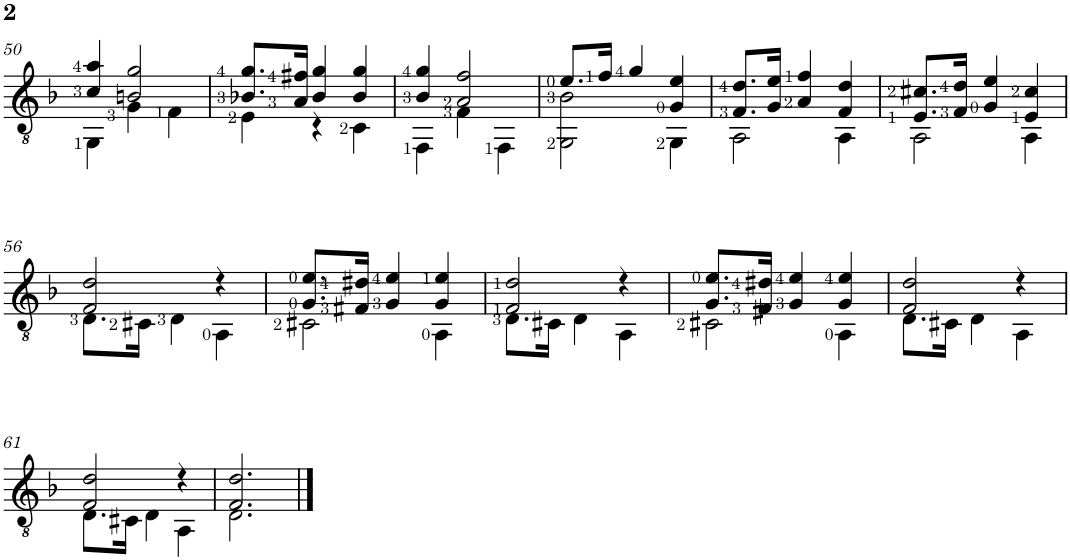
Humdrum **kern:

**kern
*part1
*staff1
*I"Classical Guitar
!!LO:PB:g=z
*clefGv2
*k[b-]
*d:
*M3/4
=50
*^
4c/ 4a/	4GG\
2Bn/ 2g/	4G\
.	4F\
=51	=51
8.B-X/ 8.g/L	4E\
16A/ 16f#X/Jk	.
4B-/ 4g/	4r
4B-/ 4g/	4C\
=52	=52
4B-/ 4g/	4FF\
2A/ 2f/	4F\
.	4FF\
=53	=53
8.e/L	2GG\ 2B-\
16f/Jk	.
4g/	.
4G/ 4e/	4GG\
=54	=54
8.F/ 8.d/L	2AA\
16G/ 16e/Jk	.
4A/ 4f/	.
4F/ 4d/	4AA\
=55	=55
8.E/ 8.c#X/L	2AA\
16F/ 16d/Jk	.
4G/ 4e/	.
4E/ 4c#/	4AA\
!!LO:LB:g=z	!!
=56	=56
2F/ 2d/	8.D\L
.	16C#X\Jk
.	4D\
4r	4AA\
=57	=57
8.G/ 8.e/L	2C#X\
16F#X/ 16d#X/Jk	.
4G/ 4e/	.
4G/ 4e/	4AA\
=58	=58
2F/ 2d/	8.D\L
.	16C#X\Jk
.	4D\
4r	4AA\
=59	=59
8.G/ 8.e/L	2C#X\
16F#X/ 16d#X/Jk	.
4G/ 4e/	.
4G/ 4e/	4AA\
=60	=60
2F/ 2d/	8.D\L
.	16C#X\Jk
.	4D\
4r	4AA\
!!LO:LB:g=z	!!
=61	=61
2F/ 2d/	8.D\L
.	16C#X\Jk
.	4D\
4r	4AA\
=62	=62
2.F/ 2.d/	2.D\
*v	*v
==
*-
